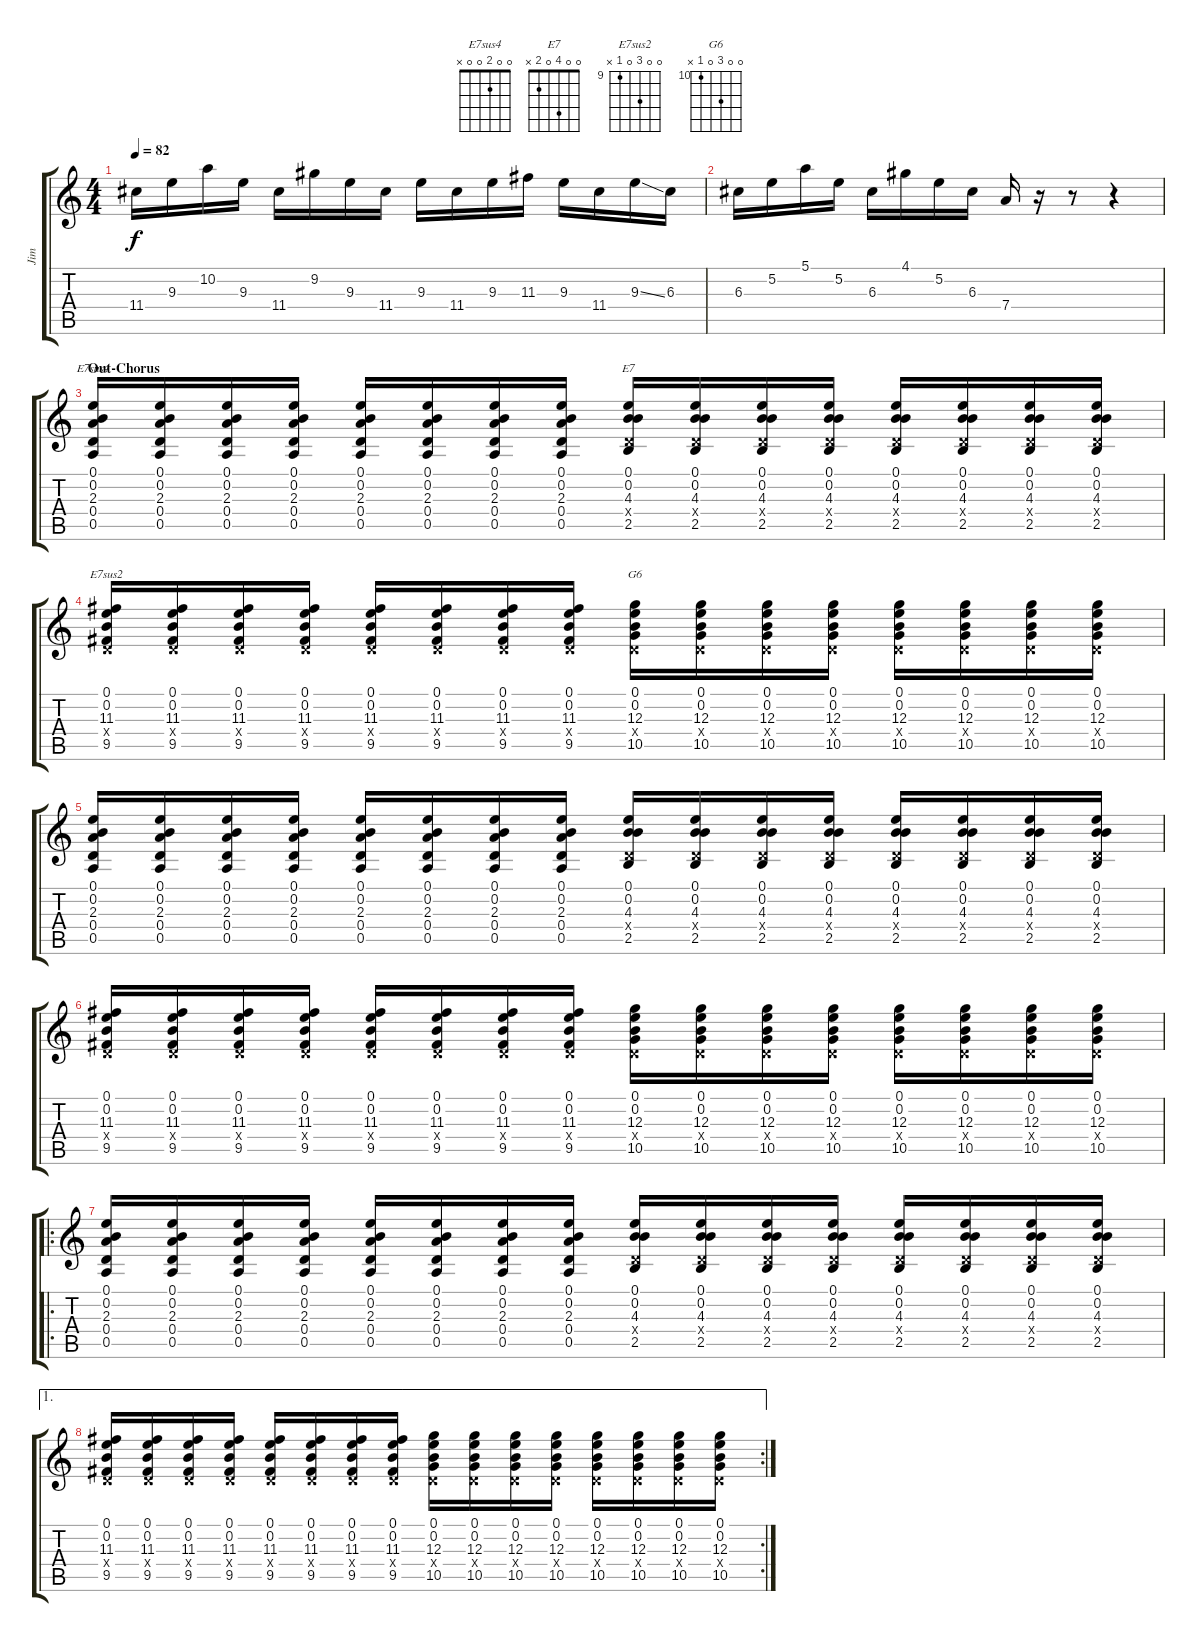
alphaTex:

\track ("Jim" "Jim") {instrument overdrivenguitar}
\staff {score tabs}
\tuning (E4 B3 G3 D3 A2 E2) {hide}
\chord ("E7sus4" 0 0 2 0 0 x)
\chord ("E7" 0 0 4 0 2 x)
\chord ("E7sus2" 0 0 11 0 9 x) {firstfret 9}
\chord ("G6" 0 0 12 0 10 x) {firstfret 10}
\ts (4 4)
\tempo 82
\clef g2
\ks c
11.4.16{dy f instrument electricguitarclean} 9.3.16 10.2.16 9.3.16 11.4.16 9.2.16 9.3.16 11.4.16 9.3.16 11.4.16 9.3.16 11.3.16 9.3.16 11.4.16 9.3{ss}.16 6.3.16 |
6.3.16{instrument electricguitarclean} 5.2.16 5.1.16 5.2.16 6.3.16 4.1.16 5.2.16 6.3.16 7.4.16 r.16 r.8 r.4 |
\section ("" "Out-Chorus")
(0.1 0.2 2.3 0.4 0.5).16{ch "E7sus4" volume 14 instrument overdrivenguitar} (0.1 0.2 2.3 0.4 0.5).16 (0.1 0.2 2.3 0.4 0.5).16 (0.1 0.2 2.3 0.4 0.5).16 (0.1 0.2 2.3 0.4 0.5).16 (0.1 0.2 2.3 0.4 0.5).16 (0.1 0.2 2.3 0.4 0.5).16 (0.1 0.2 2.3 0.4 0.5).16 (0.1 0.2 4.3 0.4{x} 2.5).16{ch "E7"} (0.1 0.2 4.3 0.4{x} 2.5).16 (0.1 0.2 4.3 0.4{x} 2.5).16 (0.1 0.2 4.3 0.4{x} 2.5).16 (0.1 0.2 4.3 0.4{x} 2.5).16 (0.1 0.2 4.3 0.4{x} 2.5).16 (0.1 0.2 4.3 0.4{x} 2.5).16 (0.1 0.2 4.3 0.4{x} 2.5).16 |
(0.1 0.2 11.3 0.4{x} 9.5).16{ch "E7sus2"} (0.1 0.2 11.3 0.4{x} 9.5).16 (0.1 0.2 11.3 0.4{x} 9.5).16 (0.1 0.2 11.3 0.4{x} 9.5).16 (0.1 0.2 11.3 0.4{x} 9.5).16 (0.1 0.2 11.3 0.4{x} 9.5).16 (0.1 0.2 11.3 0.4{x} 9.5).16 (0.1 0.2 11.3 0.4{x} 9.5).16 (0.1 0.2 12.3 0.4{x} 10.5).16{ch "G6"} (0.1 0.2 12.3 0.4{x} 10.5).16 (0.1 0.2 12.3 0.4{x} 10.5).16 (0.1 0.2 12.3 0.4{x} 10.5).16 (0.1 0.2 12.3 0.4{x} 10.5).16 (0.1 0.2 12.3 0.4{x} 10.5).16 (0.1 0.2 12.3 0.4{x} 10.5).16 (0.1 0.2 12.3 0.4{x} 10.5).16 |
(0.1 0.2 2.3 0.4 0.5).16 (0.1 0.2 2.3 0.4 0.5).16 (0.1 0.2 2.3 0.4 0.5).16 (0.1 0.2 2.3 0.4 0.5).16 (0.1 0.2 2.3 0.4 0.5).16 (0.1 0.2 2.3 0.4 0.5).16 (0.1 0.2 2.3 0.4 0.5).16 (0.1 0.2 2.3 0.4 0.5).16 (0.1 0.2 4.3 0.4{x} 2.5).16 (0.1 0.2 4.3 0.4{x} 2.5).16 (0.1 0.2 4.3 0.4{x} 2.5).16 (0.1 0.2 4.3 0.4{x} 2.5).16 (0.1 0.2 4.3 0.4{x} 2.5).16 (0.1 0.2 4.3 0.4{x} 2.5).16 (0.1 0.2 4.3 0.4{x} 2.5).16 (0.1 0.2 4.3 0.4{x} 2.5).16 |
(0.1 0.2 11.3 0.4{x} 9.5).16 (0.1 0.2 11.3 0.4{x} 9.5).16 (0.1 0.2 11.3 0.4{x} 9.5).16 (0.1 0.2 11.3 0.4{x} 9.5).16 (0.1 0.2 11.3 0.4{x} 9.5).16 (0.1 0.2 11.3 0.4{x} 9.5).16 (0.1 0.2 11.3 0.4{x} 9.5).16 (0.1 0.2 11.3 0.4{x} 9.5).16 (0.1 0.2 12.3 0.4{x} 10.5).16 (0.1 0.2 12.3 0.4{x} 10.5).16 (0.1 0.2 12.3 0.4{x} 10.5).16 (0.1 0.2 12.3 0.4{x} 10.5).16 (0.1 0.2 12.3 0.4{x} 10.5).16 (0.1 0.2 12.3 0.4{x} 10.5).16 (0.1 0.2 12.3 0.4{x} 10.5).16 (0.1 0.2 12.3 0.4{x} 10.5).16 |
\ro
(0.1 0.2 2.3 0.4 0.5).16 (0.1 0.2 2.3 0.4 0.5).16 (0.1 0.2 2.3 0.4 0.5).16 (0.1 0.2 2.3 0.4 0.5).16 (0.1 0.2 2.3 0.4 0.5).16 (0.1 0.2 2.3 0.4 0.5).16 (0.1 0.2 2.3 0.4 0.5).16 (0.1 0.2 2.3 0.4 0.5).16 (0.1 0.2 4.3 0.4{x} 2.5).16 (0.1 0.2 4.3 0.4{x} 2.5).16 (0.1 0.2 4.3 0.4{x} 2.5).16 (0.1 0.2 4.3 0.4{x} 2.5).16 (0.1 0.2 4.3 0.4{x} 2.5).16 (0.1 0.2 4.3 0.4{x} 2.5).16 (0.1 0.2 4.3 0.4{x} 2.5).16 (0.1 0.2 4.3 0.4{x} 2.5).16 |
\ae 1
\rc 2
(0.1 0.2 11.3 0.4{x} 9.5).16 (0.1 0.2 11.3 0.4{x} 9.5).16 (0.1 0.2 11.3 0.4{x} 9.5).16 (0.1 0.2 11.3 0.4{x} 9.5).16 (0.1 0.2 11.3 0.4{x} 9.5).16 (0.1 0.2 11.3 0.4{x} 9.5).16 (0.1 0.2 11.3 0.4{x} 9.5).16 (0.1 0.2 11.3 0.4{x} 9.5).16 (0.1 0.2 12.3 0.4{x} 10.5).16 (0.1 0.2 12.3 0.4{x} 10.5).16 (0.1 0.2 12.3 0.4{x} 10.5).16 (0.1 0.2 12.3 0.4{x} 10.5).16 (0.1 0.2 12.3 0.4{x} 10.5).16 (0.1 0.2 12.3 0.4{x} 10.5).16 (0.1 0.2 12.3 0.4{x} 10.5).16 (0.1 0.2 12.3 0.4{x} 10.5).16
